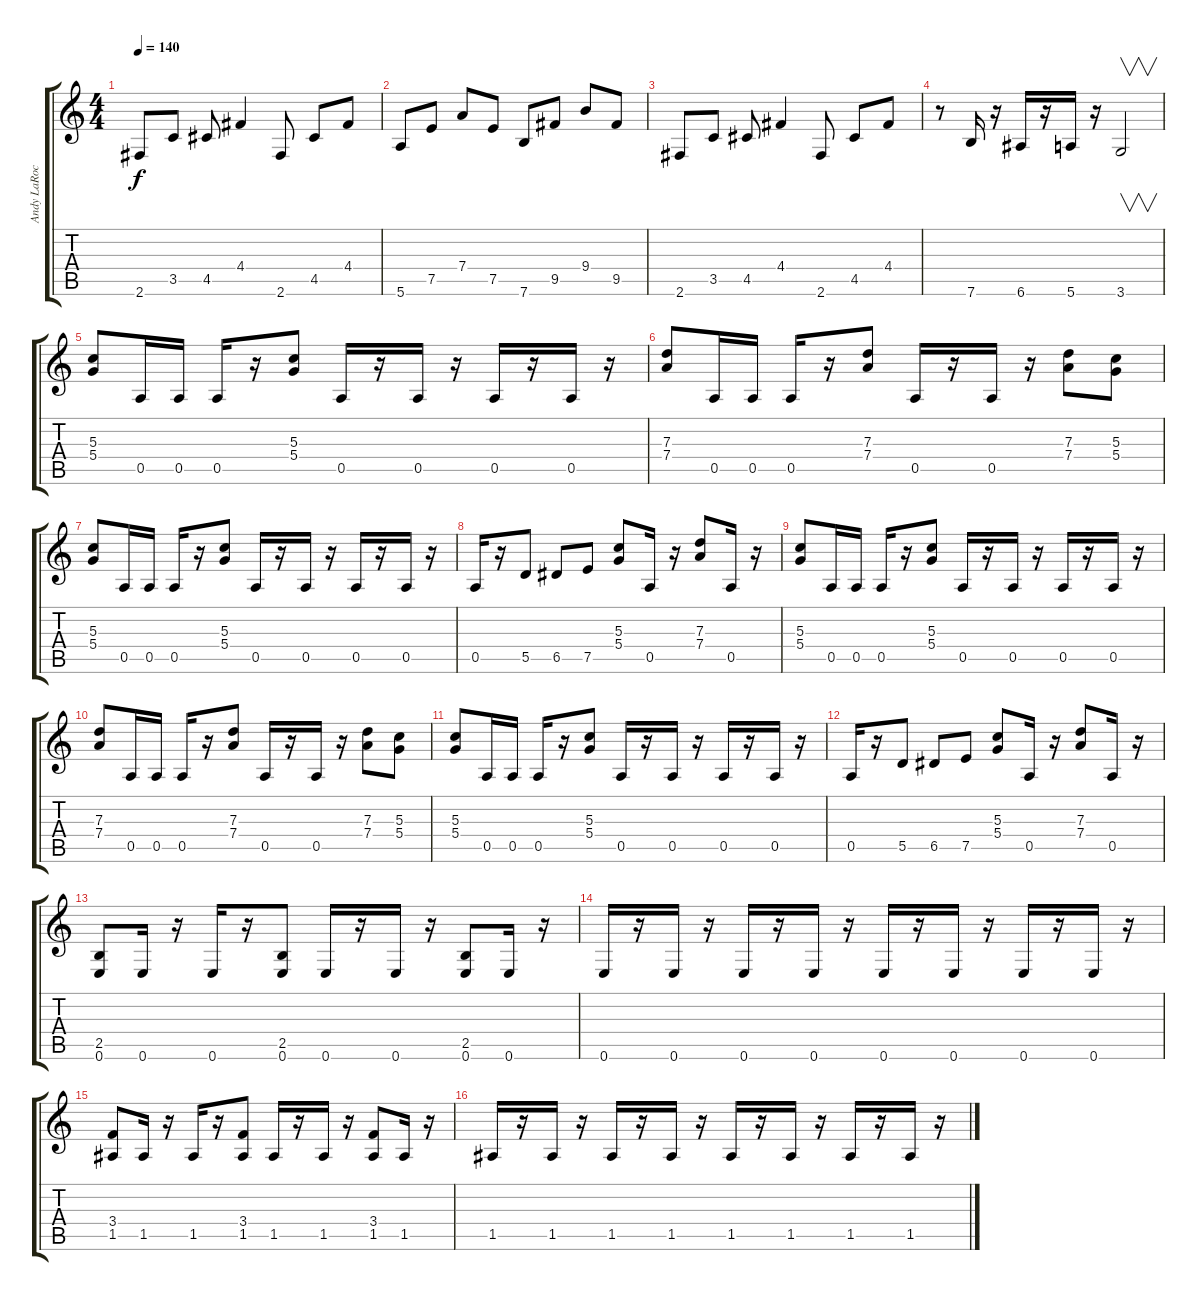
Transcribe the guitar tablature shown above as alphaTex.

\track ("Andy LaRocque" "Andy LaRoc") {instrument distortionguitar}
\staff {score tabs}
\tuning (E4 B3 G3 D3 A2 E2) {hide}
\ts (4 4)
\tempo 140
\clef g2
\ks c
2.6.8{dy f} 3.5.8 4.5.8 4.4.4 2.6.8 4.5.8 4.4.8 |
5.6.8 7.5.8 7.4.8 7.5.8 7.6.8 9.5.8 9.4.8 9.5.8 |
2.6.8 3.5.8 4.5.8 4.4.4 2.6.8 4.5.8 4.4.8 |
r.8 7.6.16 r.16 6.6.16 r.16 5.6.16 r.16 3.6.2{v} |
(5.3 5.4).8 0.5.16 0.5.16 0.5.16 r.16 (5.3 5.4).8 0.5.16 r.16 0.5.16 r.16 0.5.16 r.16 0.5.16 r.16 |
(7.3 7.4).8 0.5.16 0.5.16 0.5.16 r.16 (7.3 7.4).8 0.5.16 r.16 0.5.16 r.16 (7.3 7.4).8 (5.3 5.4).8 |
(5.3 5.4).8 0.5.16 0.5.16 0.5.16 r.16 (5.3 5.4).8 0.5.16 r.16 0.5.16 r.16 0.5.16 r.16 0.5.16 r.16 |
0.5.16 r.16 5.5.8 6.5.8 7.5.8 (5.3 5.4).8 0.5.16 r.16 (7.3 7.4).8 0.5.16 r.16 |
(5.3 5.4).8 0.5.16 0.5.16 0.5.16 r.16 (5.3 5.4).8 0.5.16 r.16 0.5.16 r.16 0.5.16 r.16 0.5.16 r.16 |
(7.3 7.4).8 0.5.16 0.5.16 0.5.16 r.16 (7.3 7.4).8 0.5.16 r.16 0.5.16 r.16 (7.3 7.4).8 (5.3 5.4).8 |
(5.3 5.4).8 0.5.16 0.5.16 0.5.16 r.16 (5.3 5.4).8 0.5.16 r.16 0.5.16 r.16 0.5.16 r.16 0.5.16 r.16 |
0.5.16 r.16 5.5.8 6.5.8 7.5.8 (5.3 5.4).8 0.5.16 r.16 (7.3 7.4).8 0.5.16 r.16 |
(2.5 0.6).8 0.6.16 r.16 0.6.16 r.16 (2.5 0.6).8 0.6.16 r.16 0.6.16 r.16 (2.5 0.6).8 0.6.16 r.16 |
0.6.16 r.16 0.6.16 r.16 0.6.16 r.16 0.6.16 r.16 0.6.16 r.16 0.6.16 r.16 0.6.16 r.16 0.6.16 r.16 |
(3.4 1.5).8 1.5.16 r.16 1.5.16 r.16 (3.4 1.5).8 1.5.16 r.16 1.5.16 r.16 (3.4 1.5).8 1.5.16 r.16 |
1.5.16 r.16 1.5.16 r.16 1.5.16 r.16 1.5.16 r.16 1.5.16 r.16 1.5.16 r.16 1.5.16 r.16 1.5.16 r.16
